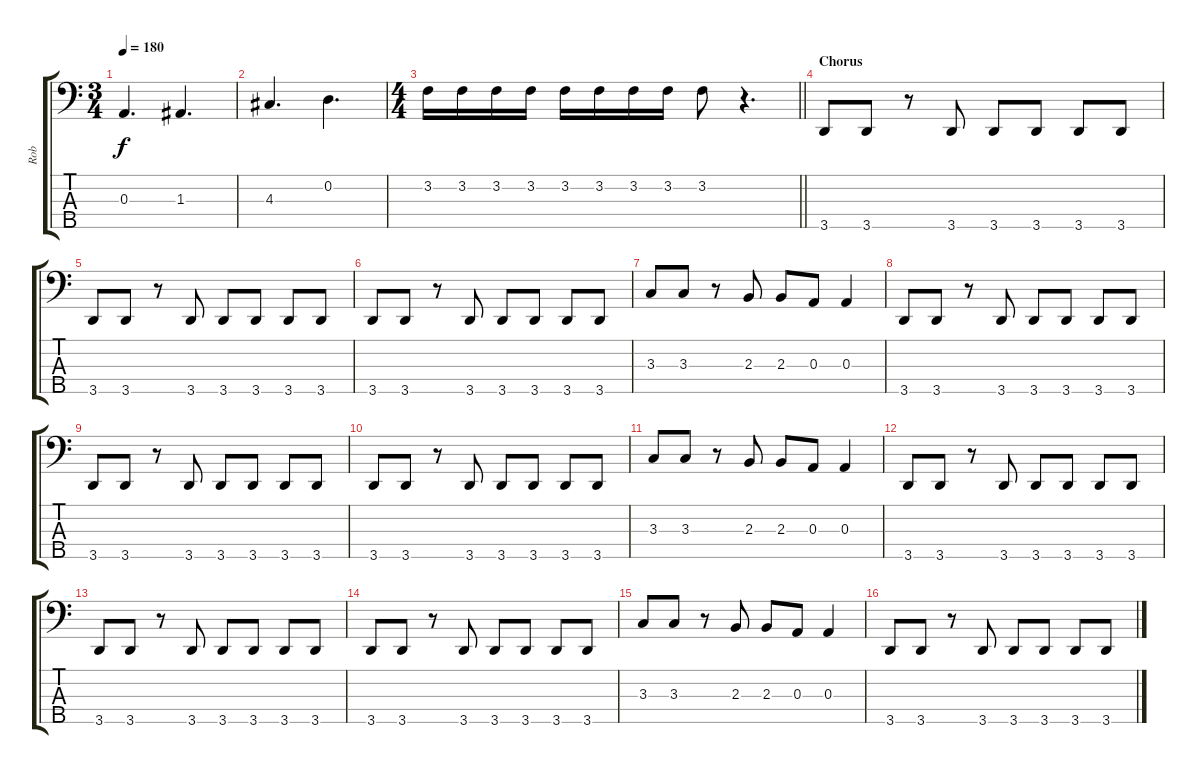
\track ("Rob" "Rob") {instrument electricbassfinger}
\staff {score tabs}
\tuning (G2 D2 A1 E1 B0) {hide}
\ts (3 4)
\tempo 180
\clef f4
\ks c
0.3.4{d dy f} 1.3.4{d} |
4.3.4{d} 0.2.4{d} |
\ts (4 4)
\barLineRight lightlight
3.2.16 3.2.16 3.2.16 3.2.16 3.2.16 3.2.16 3.2.16 3.2.16 3.2.8 r.4{d} |
\section ("" "Chorus")
3.5.8 3.5.8 r.8 3.5.8 3.5.8 3.5.8 3.5.8 3.5.8 |
3.5.8 3.5.8 r.8 3.5.8 3.5.8 3.5.8 3.5.8 3.5.8 |
3.5.8 3.5.8 r.8 3.5.8 3.5.8 3.5.8 3.5.8 3.5.8 |
3.3.8 3.3.8 r.8 2.3.8 2.3.8 0.3.8 0.3.4 |
3.5.8 3.5.8 r.8 3.5.8 3.5.8 3.5.8 3.5.8 3.5.8 |
3.5.8 3.5.8 r.8 3.5.8 3.5.8 3.5.8 3.5.8 3.5.8 |
3.5.8 3.5.8 r.8 3.5.8 3.5.8 3.5.8 3.5.8 3.5.8 |
3.3.8 3.3.8 r.8 2.3.8 2.3.8 0.3.8 0.3.4 |
3.5.8 3.5.8 r.8 3.5.8 3.5.8 3.5.8 3.5.8 3.5.8 |
3.5.8 3.5.8 r.8 3.5.8 3.5.8 3.5.8 3.5.8 3.5.8 |
3.5.8 3.5.8 r.8 3.5.8 3.5.8 3.5.8 3.5.8 3.5.8 |
3.3.8 3.3.8 r.8 2.3.8 2.3.8 0.3.8 0.3.4 |
3.5.8 3.5.8 r.8 3.5.8 3.5.8 3.5.8 3.5.8 3.5.8
